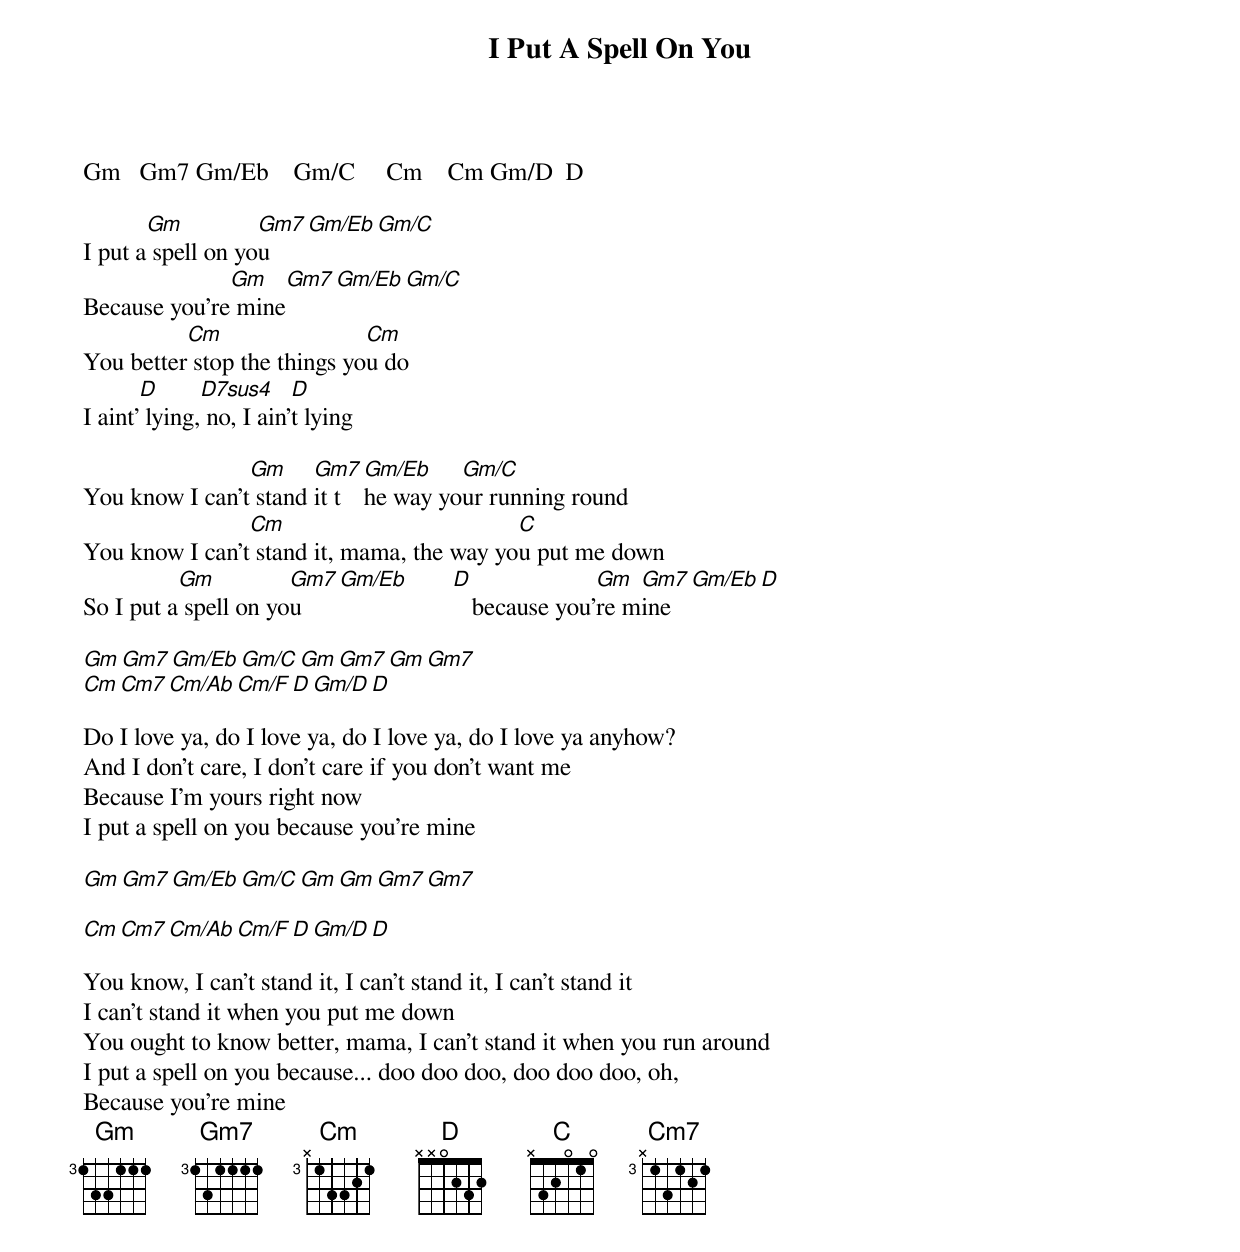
{t:I Put A Spell On You}

Gm   Gm7 Gm/Eb    Gm/C     Cm    Cm Gm/D  D

       Gm          Gm7 Gm/Eb    Gm/C
I put a spell on you
              Gm     Gm7 Gm/Eb    Gm/C
Because you're mine
          Cm                 Cm
You better stop the things you do
       D      D7sus4     D
I aint' lying, no, I ain't lying

                Gm     Gm7 Gm/Eb    Gm/C
You know I can't stand it the way your running round
                Cm                         C
You know I can't stand it, mama, the way you put me down
          Gm          Gm7 Gm/Eb  D              Gm  Gm7 Gm/Eb D
So I put a spell on you             because you're mine

Gm  Gm7  Gm/Eb  Gm/C  Gm   Gm7  Gm    Gm7
Cm  Cm7  Cm/Ab  Cm/F  D    Gm/D  D

Do I love ya, do I love ya, do I love ya, do I love ya anyhow?
And I don't care, I don't care if you don't want me
Because I'm yours right now
I put a spell on you because you're mine

Gm  Gm7  Gm/Eb  Gm/C  Gm   Gm   Gm7   Gm7

Cm  Cm7  Cm/Ab  Cm/F  D    Gm/D  D

You know, I can't stand it, I can't stand it, I can't stand it
I can't stand it when you put me down
You ought to know better, mama, I can't stand it when you run around
I put a spell on you because... doo doo doo, doo doo doo, oh,
Because you're mine
